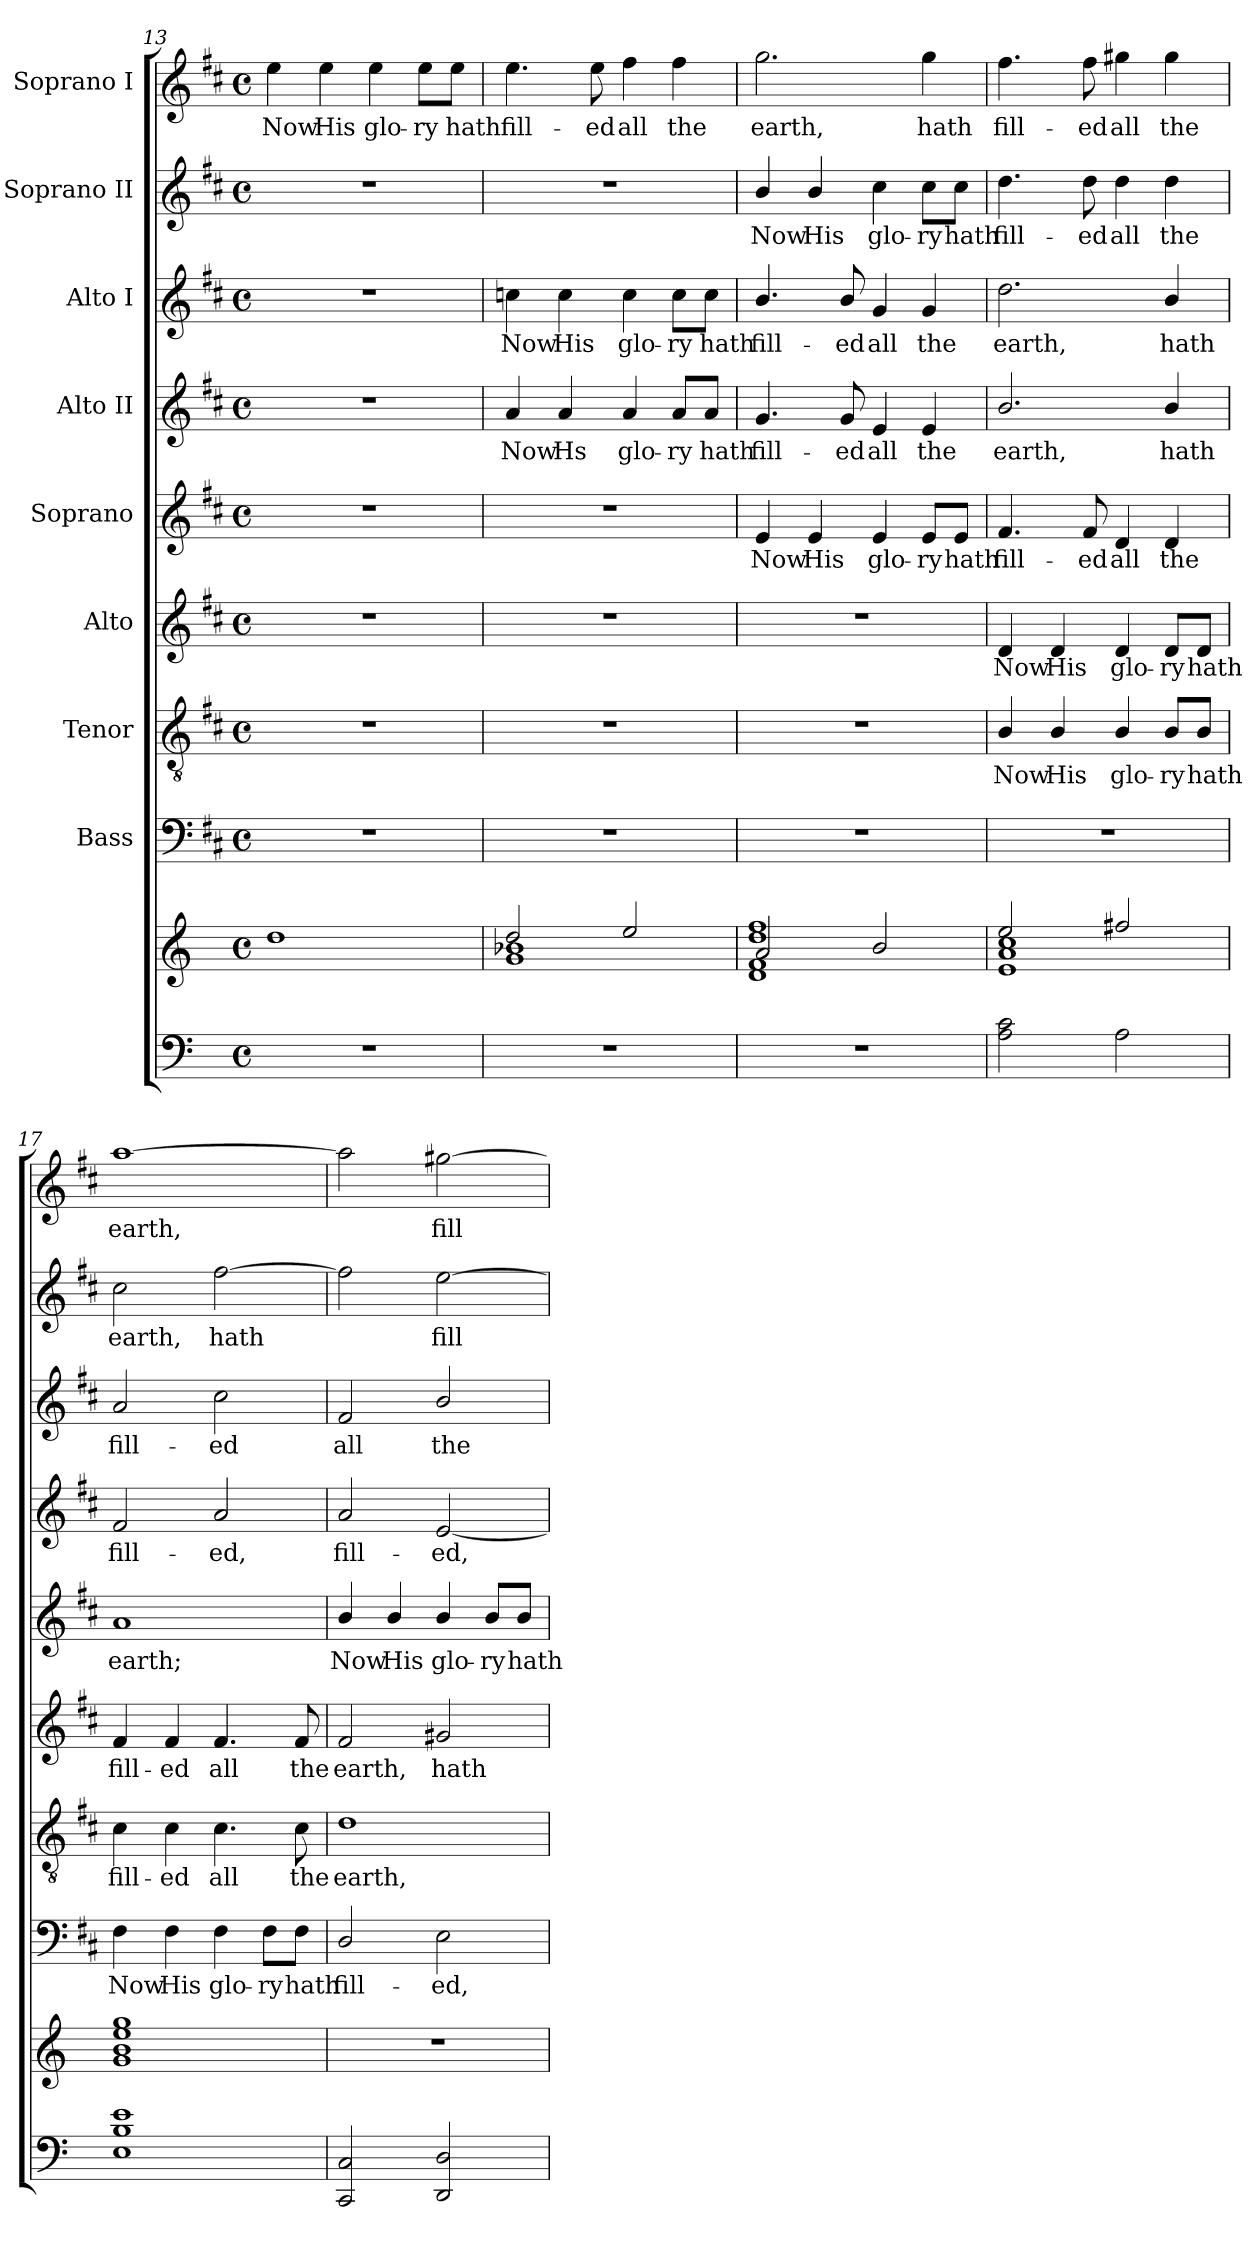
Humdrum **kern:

**kern	**kern	**kern	**text	**kern	**text	**kern	**text	**kern	**text	**kern	**text	**kern	**text	**kern	**text	**kern	**text
*part9	*part9	*part8	*part8	*part7	*part7	*part6	*part6	*part5	*part5	*part4	*part4	*part3	*part3	*part2	*part2	*part1	*part1
*staff10	*staff9	*staff8	*staff8	*staff7	*staff7	*staff6	*staff6	*staff5	*staff5	*staff4	*staff4	*staff3	*staff3	*staff2	*staff2	*staff1	*staff1
*	*	*I"Bass	*	*I"Tenor	*	*I"Alto	*	*I"Soprano	*	*I"Alto II	*	*I"Alto I	*	*I"Soprano II	*	*I"Soprano I	*
!!LO:PB:g=z
*clefF4	*clefG2	*clefF4	*	*clefGv2	*	*clefG2	*	*clefG2	*	*clefG2	*	*clefG2	*	*clefG2	*	*clefG2	*
*	*	*ITrd1c2	*	*ITrd1c2	*	*ITrd1c2	*	*ITrd1c2	*	*ITrd1c2	*	*ITrd1c2	*	*ITrd1c2	*	*ITrd1c2	*
*k[]	*k[]	*k[]	*	*k[]	*	*k[]	*	*k[]	*	*k[]	*	*k[]	*	*k[]	*	*k[]	*
*C:	*C:	*C:	*	*C:	*	*C:	*	*C:	*	*C:	*	*C:	*	*C:	*	*C:	*
*M4/4	*M4/4	*M4/4	*	*M4/4	*	*M4/4	*	*M4/4	*	*M4/4	*	*M4/4	*	*M4/4	*	*M4/4	*
*met(c)	*met(c)	*met(c)	*	*met(c)	*	*met(c)	*	*met(c)	*	*met(c)	*	*met(c)	*	*met(c)	*	*met(c)	*
=13	=13	=13	=13	=13	=13	=13	=13	=13	=13	=13	=13	=13	=13	=13	=13	=13	=13
1r	1dd	1r	.	1r	.	1r	.	1r	.	1r	.	1r	.	1r	.	4dd\	Now
.	.	.	.	.	.	.	.	.	.	.	.	.	.	.	.	4dd\	His
.	.	.	.	.	.	.	.	.	.	.	.	.	.	.	.	4dd\	glo-
.	.	.	.	.	.	.	.	.	.	.	.	.	.	.	.	8dd\L	-ry
.	.	.	.	.	.	.	.	.	.	.	.	.	.	.	.	8dd\J	hath
=14	=14	=14	=14	=14	=14	=14	=14	=14	=14	=14	=14	=14	=14	=14	=14	=14	=14
*	*^	*	*	*	*	*	*	*	*	*	*	*	*	*	*	*	*
1r	2dd/	1g 1b-X	1r	.	1r	.	1r	.	1r	.	4g/	Now	4b-X\	Now	1r	.	4.dd\	fill-
.	.	.	.	.	.	.	.	.	.	.	4g/	Hs	4b-\	His	.	.	.	.
.	.	.	.	.	.	.	.	.	.	.	.	.	.	.	.	.	8dd\	-ed
.	2ee/	.	.	.	.	.	.	.	.	.	4g/	glo-	4b-\	glo-	.	.	4ee\	all
.	.	.	.	.	.	.	.	.	.	.	8g/L	-ry	8b-\L	-ry	.	.	4ee\	the
.	.	.	.	.	.	.	.	.	.	.	8g/J	hath	8b-\J	hath	.	.	.	.
=15	=15	=15	=15	=15	=15	=15	=15	=15	=15	=15	=15	=15	=15	=15	=15	=15	=15	=15
1r	2a/	1d 1f 1dd 1ff	1r	.	1r	.	1r	.	4d/	Now	4.f/	fill-	4.a/	fill-	4a/	Now	2.ff\	earth,
.	.	.	.	.	.	.	.	.	4d/	His	.	.	.	.	4a/	His	.	.
.	.	.	.	.	.	.	.	.	.	.	8f/	-ed	8a/	-ed	.	.	.	.
.	2b/	.	.	.	.	.	.	.	4d/	glo-	4d/	all	4f/	all	4b\	glo-	.	.
.	.	.	.	.	.	.	.	.	8d/L	-ry	4d/	the	4f/	the	8b\L	-ry	4ff\	hath
.	.	.	.	.	.	.	.	.	8d/J	hath	.	.	.	.	8b\J	hath	.	.
=16	=16	=16	=16	=16	=16	=16	=16	=16	=16	=16	=16	=16	=16	=16	=16	=16	=16	=16
2A\ 2c\	2ee/	1e 1a 1cc	1r	.	4A/	Now	4c/	Now	4.e/	fill-	2.a/	earth,	2.cc\	earth,	4.cc\	fill-	4.ee\	fill-
.	.	.	.	.	4A/	His	4c/	His	.	.	.	.	.	.	.	.	.	.
.	.	.	.	.	.	.	.	.	8e/	-ed	.	.	.	.	8cc\	-ed	8ee\	-ed
2A\	2ff#X/	.	.	.	4A/	glo-	4c/	glo-	4c/	all	.	.	.	.	4cc\	all	4ff#X\	all
.	.	.	.	.	8A/L	-ry	8c/L	-ry	4c/	the	4a/	hath	4a/	hath	4cc\	the	4ff#\	the
.	.	.	.	.	8A/J	hath	8c/J	hath	.	.	.	.	.	.	.	.	.	.
*	*v	*v	*	*	*	*	*	*	*	*	*	*	*	*	*	*	*	*
=17	=17	=17	=17	=17	=17	=17	=17	=17	=17	=17	=17	=17	=17	=17	=17	=17	=17
1E 1B 1e	1g 1b 1ee 1gg	4E\	Now	4B\	fill-	4e/	fill-	1g	earth;	2e/	fill-	2g/	fill-	2b\	earth,	[1gg	earth,
.	.	4E\	His	4B\	-ed	4e/	-ed	.	.	.	.	.	.	.	.	.	.
.	.	4E\	glo-	4.B\	all	4.e/	all	.	.	2g/	-ed,	2b\	-ed	[2ee\	hath	.	.
.	.	8E\L	-ry	.	.	.	.	.	.	.	.	.	.	.	.	.	.
.	.	8E\J	hath	8B\	the	8e/	the	.	.	.	.	.	.	.	.	.	.
!!LO:PB:g=z
=18	=18	=18	=18	=18	=18	=18	=18	=18	=18	=18	=18	=18	=18	=18	=18	=18	=18
2CC/ 2C/	1r	2C/	fill-	1c	earth,	2e/	earth,	4a/	Now	2g/	fill-	2e/	all	2ee\]	.	2gg\]	.
.	.	.	.	.	.	.	.	4a/	His	.	.	.	.	.	.	.	.
2DD/ 2D/	.	2D\	-ed,	.	.	2f#X/	hath	4a/	glo-	[2d/	-ed,	2a/	the	[2dd\	fill-	[2ff#X\	fill-
.	.	.	.	.	.	.	.	8a/L	-ry	.	.	.	.	.	.	.	.
.	.	.	.	.	.	.	.	8a/J	hath	.	.	.	.	.	.	.	.
=	=	=	=	=	=	=	=	=	=	=	=	=	=	=	=	=	=
*-	*-	*-	*-	*-	*-	*-	*-	*-	*-	*-	*-	*-	*-	*-	*-	*-	*-
